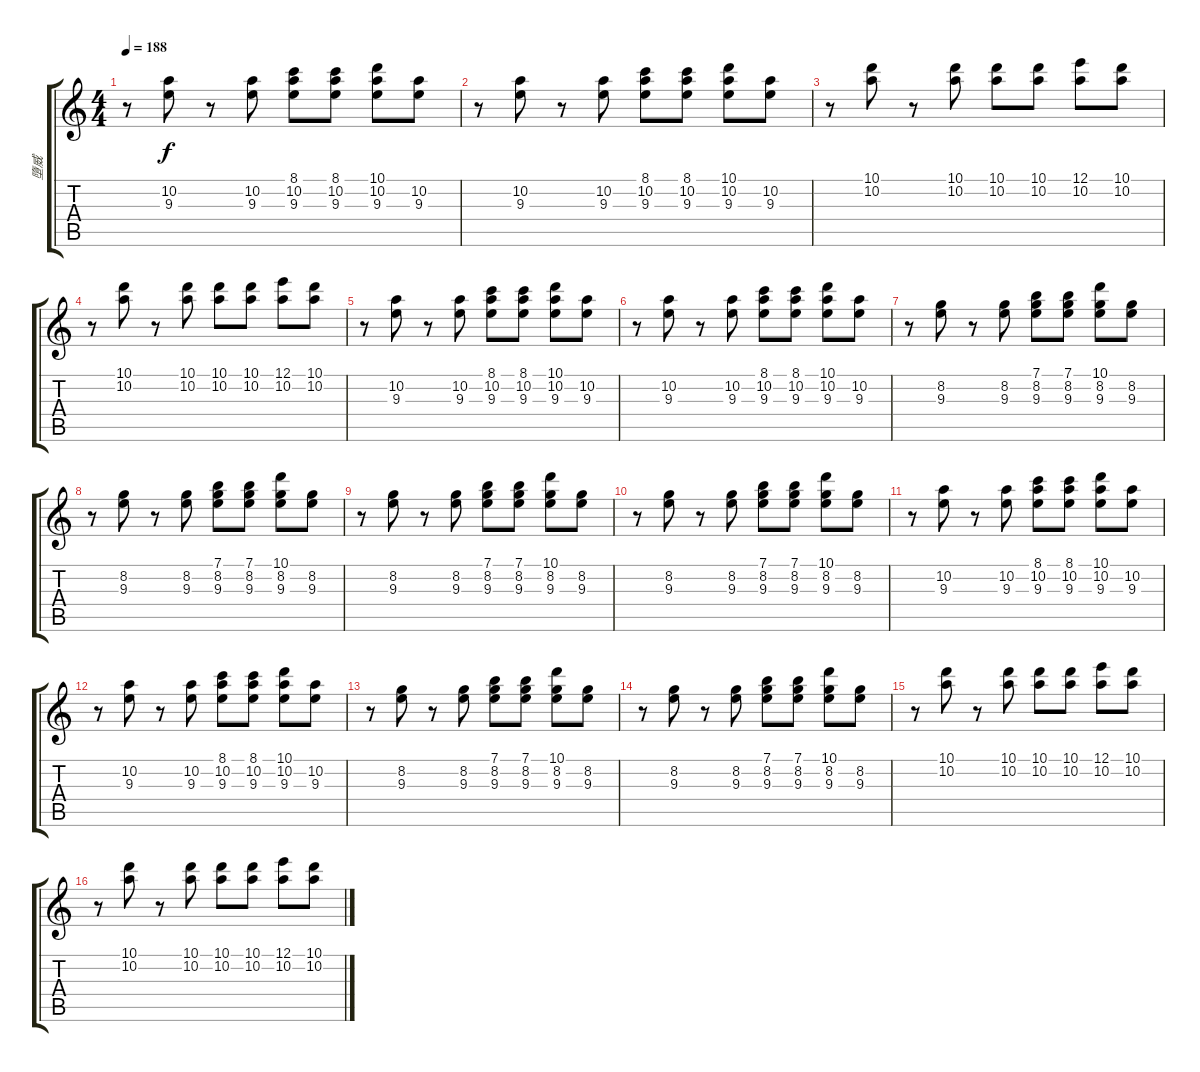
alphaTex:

\track ("墮威" "墮威") {instrument distortionguitar}
\staff {score tabs}
\tuning (E4 B3 G3 D3 A2 E2) {hide}
\ts (4 4)
\tempo 188
\clef g2
\ks c
r.8{dy f} (10.2 9.3).8 r.8 (10.2 9.3).8 (8.1 10.2 9.3).8 (8.1 10.2 9.3).8 (10.1 10.2 9.3).8 (10.2 9.3).8 |
r.8 (10.2 9.3).8 r.8 (10.2 9.3).8 (8.1 10.2 9.3).8 (8.1 10.2 9.3).8 (10.1 10.2 9.3).8 (10.2 9.3).8 |
r.8 (10.1 10.2).8 r.8 (10.1 10.2).8 (10.1 10.2).8 (10.1 10.2).8 (12.1 10.2).8 (10.1 10.2).8 |
r.8 (10.1 10.2).8 r.8 (10.1 10.2).8 (10.1 10.2).8 (10.1 10.2).8 (12.1 10.2).8 (10.1 10.2).8 |
r.8 (10.2 9.3).8 r.8 (10.2 9.3).8 (8.1 10.2 9.3).8 (8.1 10.2 9.3).8 (10.1 10.2 9.3).8 (10.2 9.3).8 |
r.8 (10.2 9.3).8 r.8 (10.2 9.3).8 (8.1 10.2 9.3).8 (8.1 10.2 9.3).8 (10.1 10.2 9.3).8 (10.2 9.3).8 |
r.8 (8.2 9.3).8 r.8 (8.2 9.3).8 (7.1 8.2 9.3).8 (7.1 8.2 9.3).8 (10.1 8.2 9.3).8 (8.2 9.3).8 |
r.8 (8.2 9.3).8 r.8 (8.2 9.3).8 (7.1 8.2 9.3).8 (7.1 8.2 9.3).8 (10.1 8.2 9.3).8 (8.2 9.3).8 |
r.8 (8.2 9.3).8 r.8 (8.2 9.3).8 (7.1 8.2 9.3).8 (7.1 8.2 9.3).8 (10.1 8.2 9.3).8 (8.2 9.3).8 |
r.8 (8.2 9.3).8 r.8 (8.2 9.3).8 (7.1 8.2 9.3).8 (7.1 8.2 9.3).8 (10.1 8.2 9.3).8 (8.2 9.3).8 |
r.8 (10.2 9.3).8 r.8 (10.2 9.3).8 (8.1 10.2 9.3).8 (8.1 10.2 9.3).8 (10.1 10.2 9.3).8 (10.2 9.3).8 |
r.8 (10.2 9.3).8 r.8 (10.2 9.3).8 (8.1 10.2 9.3).8 (8.1 10.2 9.3).8 (10.1 10.2 9.3).8 (10.2 9.3).8 |
r.8 (8.2 9.3).8 r.8 (8.2 9.3).8 (7.1 8.2 9.3).8 (7.1 8.2 9.3).8 (10.1 8.2 9.3).8 (8.2 9.3).8 |
r.8 (8.2 9.3).8 r.8 (8.2 9.3).8 (7.1 8.2 9.3).8 (7.1 8.2 9.3).8 (10.1 8.2 9.3).8 (8.2 9.3).8 |
r.8 (10.1 10.2).8 r.8 (10.1 10.2).8 (10.1 10.2).8 (10.1 10.2).8 (12.1 10.2).8 (10.1 10.2).8 |
r.8 (10.1 10.2).8 r.8 (10.1 10.2).8 (10.1 10.2).8 (10.1 10.2).8 (12.1 10.2).8 (10.1 10.2).8
